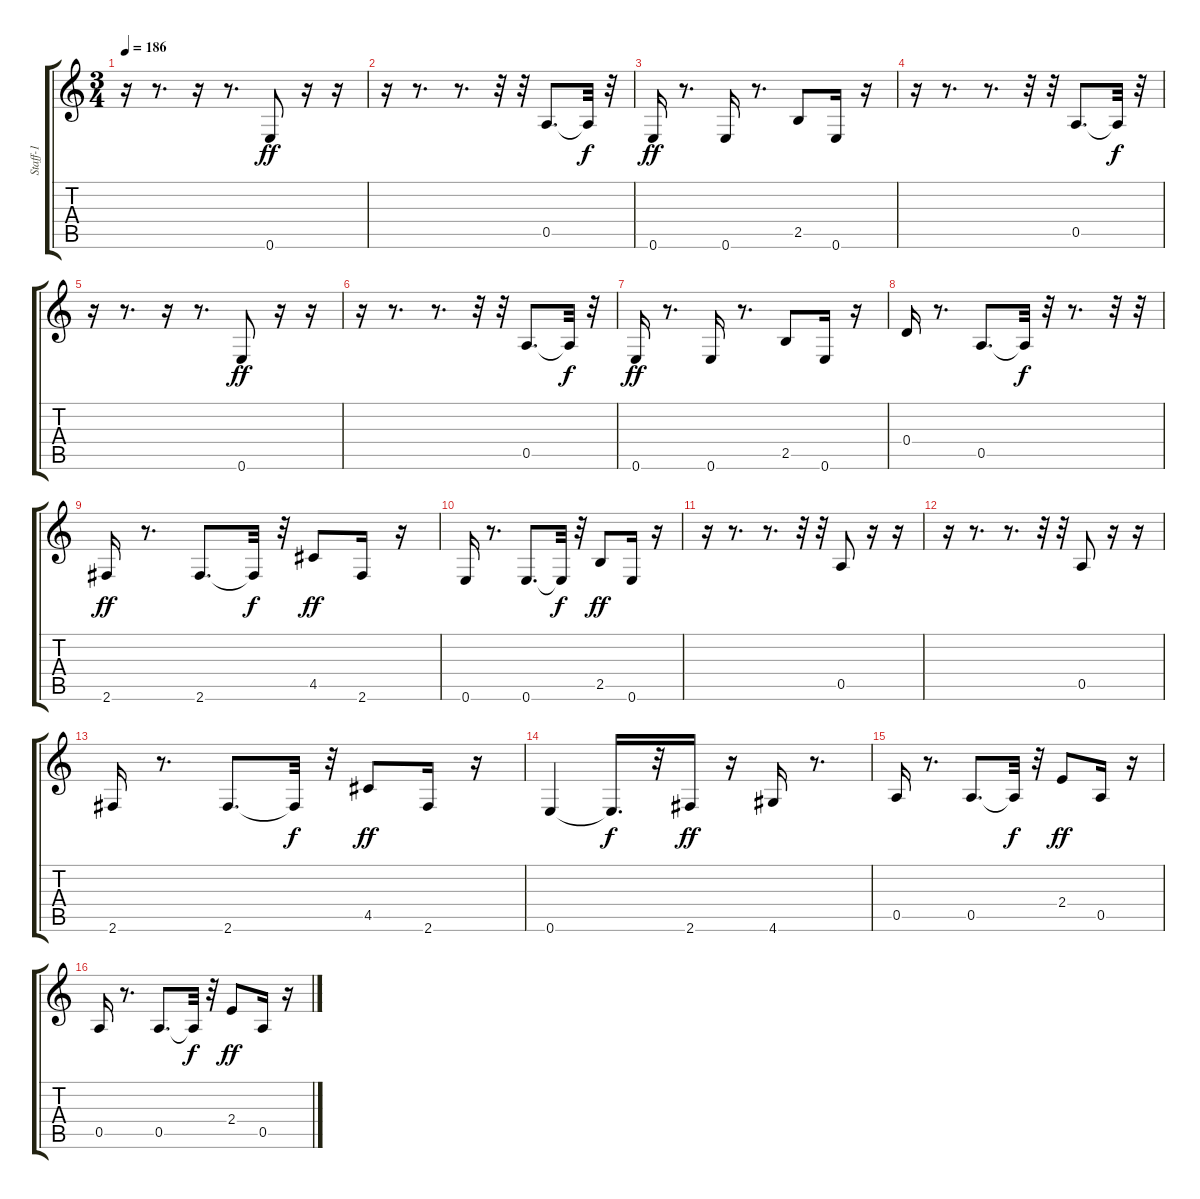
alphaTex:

\track ("Staff-1" "Staff-1") {instrument slapbass2}
\staff {score tabs}
\tuning (E4 B3 G3 D3 A2 E2) {hide}
\ts (3 4)
\tempo 186
\clef g2
\ks c
r.16{dy ff} r.8{d} r.16 r.8{d} 0.6.8 r.16 r.16 |
r.16 r.8{d} r.8{d} r.32 r.32 0.5.8{d} 0.5{t}.32{dy f} r.32 |
0.6.16{dy ff} r.8{d} 0.6.16 r.8{d} 2.5.8 0.6.16 r.16 |
r.16 r.8{d} r.8{d} r.32 r.32 0.5.8{d} 0.5{t}.32{dy f} r.32 |
r.16 r.8{d} r.16 r.8{d} 0.6.8{dy ff} r.16 r.16 |
r.16 r.8{d} r.8{d} r.32 r.32 0.5.8{d} 0.5{t}.32{dy f} r.32 |
0.6.16{dy ff} r.8{d} 0.6.16 r.8{d} 2.5.8 0.6.16 r.16 |
0.4.16 r.8{d} 0.5.8{d} 0.5{t}.32{dy f} r.32 r.8{d} r.32 r.32 |
2.6.16{dy ff} r.8{d} 2.6.8{d} 2.6{t}.32{dy f} r.32 4.5.8{dy ff} 2.6.16 r.16 |
0.6.16 r.8{d} 0.6.8{d} 0.6{t}.32{dy f} r.32 2.5.8{dy ff} 0.6.16 r.16 |
r.16 r.8{d} r.8{d} r.32 r.32 0.5.8 r.16 r.16 |
r.16 r.8{d} r.8{d} r.32 r.32 0.5.8 r.16 r.16 |
2.6.16 r.8{d} 2.6.8{d} 2.6{t}.32{dy f} r.32 4.5.8{dy ff} 2.6.16 r.16 |
0.6.4 0.6{t}.16{d dy f} r.32 2.6.16{dy ff} r.16 4.6.16 r.8{d} |
0.5.16 r.8{d} 0.5.8{d} 0.5{t}.32{dy f} r.32 2.4.8{dy ff} 0.5.16 r.16 |
0.5.16 r.8{d} 0.5.8{d} 0.5{t}.32{dy f} r.32 2.4.8{dy ff} 0.5.16 r.16
